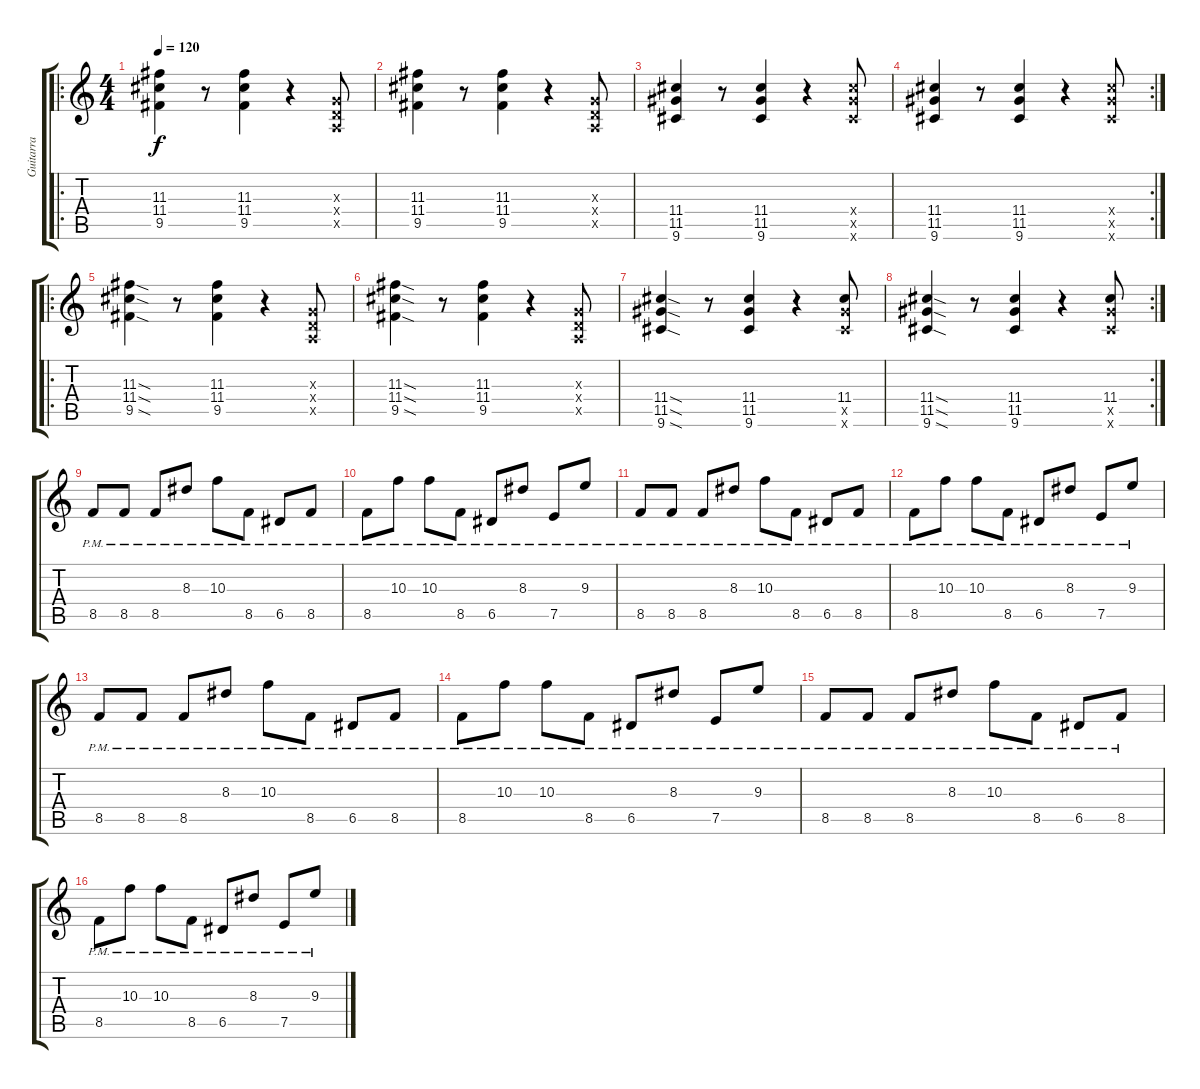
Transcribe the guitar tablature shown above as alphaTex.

\track ("Guitarra" "Guitarra") {instrument distortionguitar}
\staff {score tabs}
\tuning (E4 B3 G3 D3 A2 E2) {hide}
\ro
\ts (4 4)
\tempo 120
\clef g2
\ks c
(11.3 11.4 9.5).4{dy f} r.8 (11.3 11.4 9.5).4 r.4 (0.3{x} 0.4{x} 0.5{x}).8 |
(11.3 11.4 9.5).4 r.8 (11.3 11.4 9.5).4 r.4 (0.3{x} 0.4{x} 0.5{x}).8 |
(11.4 11.5 9.6).4 r.8 (11.4 11.5 9.6).4 r.4 (11.4{x} 11.5{x} 9.6{x}).8 |
\rc 2
(11.4 11.5 9.6).4 r.8 (11.4 11.5 9.6).4 r.4 (11.4{x} 11.5{x} 9.6{x}).8 |
\ro
(11.3{sod} 11.4{sod} 9.5{sod}).4 r.8 (11.3 11.4 9.5).4 r.4 (0.3{x} 0.4{x} 0.5{x}).8 |
(11.3{sod} 11.4{sod} 9.5{sod}).4 r.8 (11.3 11.4 9.5).4 r.4 (0.3{x} 0.4{x} 0.5{x}).8 |
(11.4{sod} 11.5{sod} 9.6{sod}).4 r.8 (11.4 11.5 9.6).4 r.4 (11.4 11.5{x} 9.6{x}).8 |
\rc 2
(11.4{sod} 11.5{sod} 9.6{sod}).4 r.8 (11.4 11.5 9.6).4 r.4 (11.4 11.5{x} 9.6{x}).8 |
8.5{pm}.8 8.5{pm}.8 8.5{pm}.8 8.3{pm}.8 10.3{pm}.8 8.5{pm}.8 6.5{pm}.8 8.5{pm}.8 |
8.5{pm}.8 10.3{pm}.8 10.3{pm}.8 8.5{pm}.8 6.5{pm}.8 8.3{pm}.8 7.5{pm}.8 9.3{pm}.8 |
8.5{pm}.8 8.5{pm}.8 8.5{pm}.8 8.3{pm}.8 10.3{pm}.8 8.5{pm}.8 6.5{pm}.8 8.5{pm}.8 |
8.5{pm}.8 10.3{pm}.8 10.3{pm}.8 8.5{pm}.8 6.5{pm}.8 8.3{pm}.8 7.5{pm}.8 9.3{pm}.8 |
8.5{pm}.8 8.5{pm}.8 8.5{pm}.8 8.3{pm}.8 10.3{pm}.8 8.5{pm}.8 6.5{pm}.8 8.5{pm}.8 |
8.5{pm}.8 10.3{pm}.8 10.3{pm}.8 8.5{pm}.8 6.5{pm}.8 8.3{pm}.8 7.5{pm}.8 9.3{pm}.8 |
8.5{pm}.8 8.5{pm}.8 8.5{pm}.8 8.3{pm}.8 10.3{pm}.8 8.5{pm}.8 6.5{pm}.8 8.5{pm}.8 |
8.5{pm}.8 10.3{pm}.8 10.3{pm}.8 8.5{pm}.8 6.5{pm}.8 8.3{pm}.8 7.5{pm}.8 9.3{pm}.8
